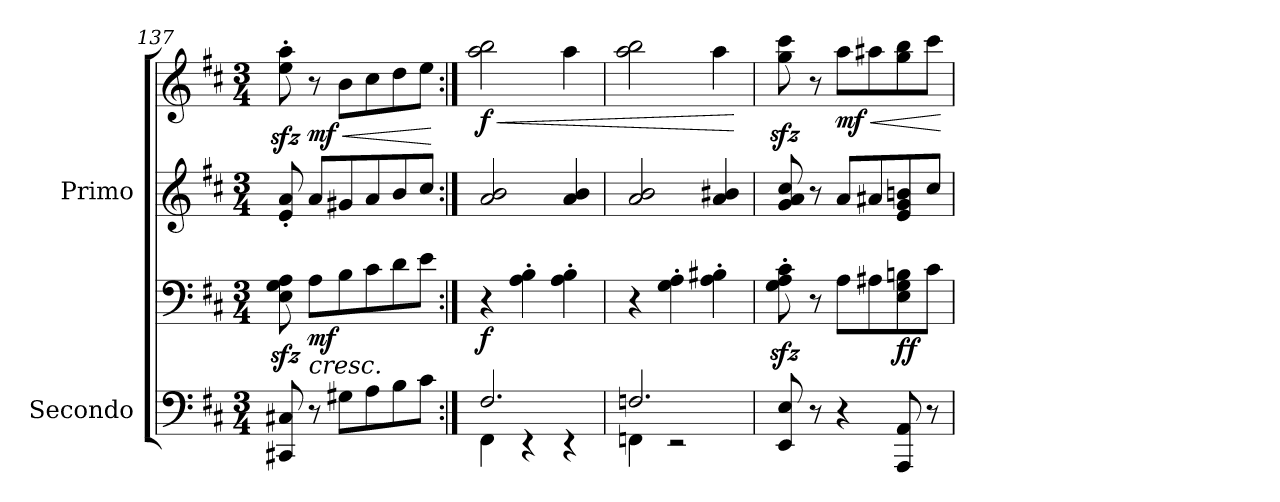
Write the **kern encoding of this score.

**kern	**kern	**dynam	**kern	**kern	**dynam
*part2	*part2	*part2	*part1	*part1	*part1
*staff4	*staff3	*staff3/4	*staff2	*staff1	*staff1/2
*I"Secondo	*	*	*I"Primo	*	*
*I'Sec.	*	*	*I'Pri.	*	*
*clefF4	*clefF4	*	*clefG2	*clefG2	*
*k[f#c#]	*k[f#c#]	*	*k[f#c#]	*k[f#c#]	*
*M3/4	*M3/4	*	*M3/4	*M3/4	*
=137	=137	=137	=137	=137	=137
8CC#X/ 8C#X/	8E\zz< 8G\zz< 8A\zz<	.	8e/' 8a/'	8ee\zz<' 8aa\zz<'	.
!	!	!LO:HP:b	!	!	!LO:HP:b
!	!	!LO:DY:n=1:b	!	!	!LO:DY:n=1:b
8r	8A\L	< mf	8a/L	8r	< mf
8G#X\L	8B\	.	8g#X/	8b\L	.
8A\	8c#\	.	8a/	8cc#\	.
8B\	8d\	.	8b/	8dd\	.
8c#\J	8e\J	.	8cc#/J	8ee\J	.
.	.	.	.	.	[
=138:|!	=138:|!	=138:|!	=138:|!	=138:|!	=138:|!
*^	*	*	*	*	*
!	!	!	!LO:DY:b	!	!	!LO:HP:b
!	!	!	!	!	!	!LO:DY:n=1:b
2.F#/	4FF#\	4r	f	2a/ 2b/	2aa\ 2bb\	< f
.	4r	4A\' 4B\'	.	.	.	.
.	4r	4A\' 4B\'	.	4a/ 4b/	4aa\	.
=139	=139	=139	=139	=139	=139	=139
2.Fn/	4FFn\	4r	.	2a/ 2b/	2aa\ 2bb\	.
.	2r	4G\' 4A\'	.	.	.	.
.	.	4A\' 4B#X\'	.	4a/ 4b#X/	4aa\	.
*v	*v	*	*	*	*	*
.	.	[	.	.	[
=140	=140	=140	=140	=140	=140
8EE/ 8E/	8G\zz<' 8A\zz<' 8c#\zz<'	.	8g/ 8a/ 8cc#/	8gg\zz< 8ccc#\zz<	.
8r	8r	.	8r	8r	.
!	!	!	!	!	!LO:HP:b
!	!	!	!	!	!LO:DY:n=1:b
4r	8A\L	.	8a/L	8aa\L	< mf
.	8A#X\	.	8a#X/	8aa#X\	.
!	!	!LO:DY:b	!	!	!
8AAA/ 8AA/	8E\ 8G\ 8Bn\	ff	8e/ 8g/ 8bn/	8gg\ 8bb\	.
8r	8c#\J	.	8cc#/J	8ccc#\J	.
.	.	.	.	.	[
=	=	=	=	=	=
*-	*-	*-	*-	*-	*-
